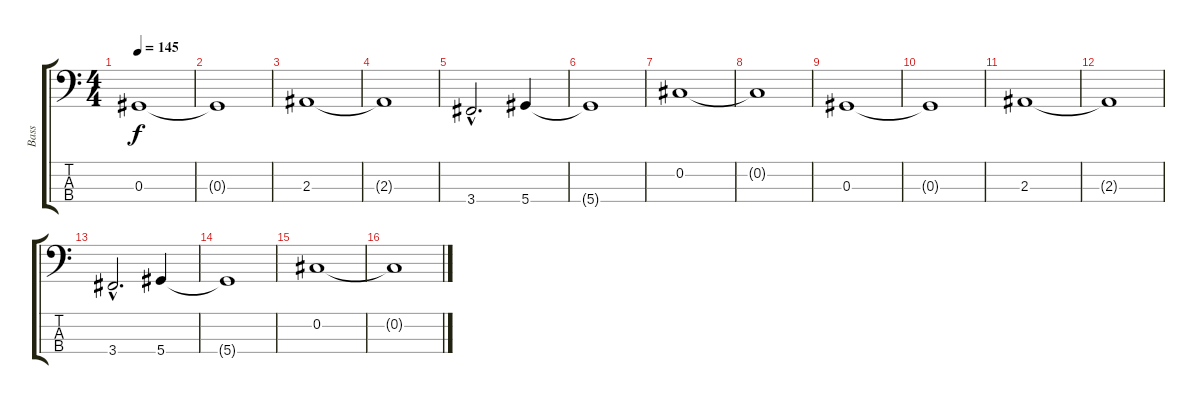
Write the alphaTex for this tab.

\track ("Bass" "Bass") {instrument acousticbass}
\staff {score tabs}
\tuning (Gb2 Db2 Ab1 Eb1) {hide}
\ts (4 4)
\tempo 145
\clef f4
\ks c
0.3.1{dy f} |
0.3{t}.1 |
2.3.1 |
2.3{t}.1 |
3.4{hac}.2{d} 5.4.4 |
5.4{t}.1 |
0.2.1 |
0.2{t}.1 |
0.3.1 |
0.3{t}.1 |
2.3.1 |
2.3{t}.1 |
3.4{hac}.2{d} 5.4.4 |
5.4{t}.1 |
0.2.1 |
0.2{t}.1
